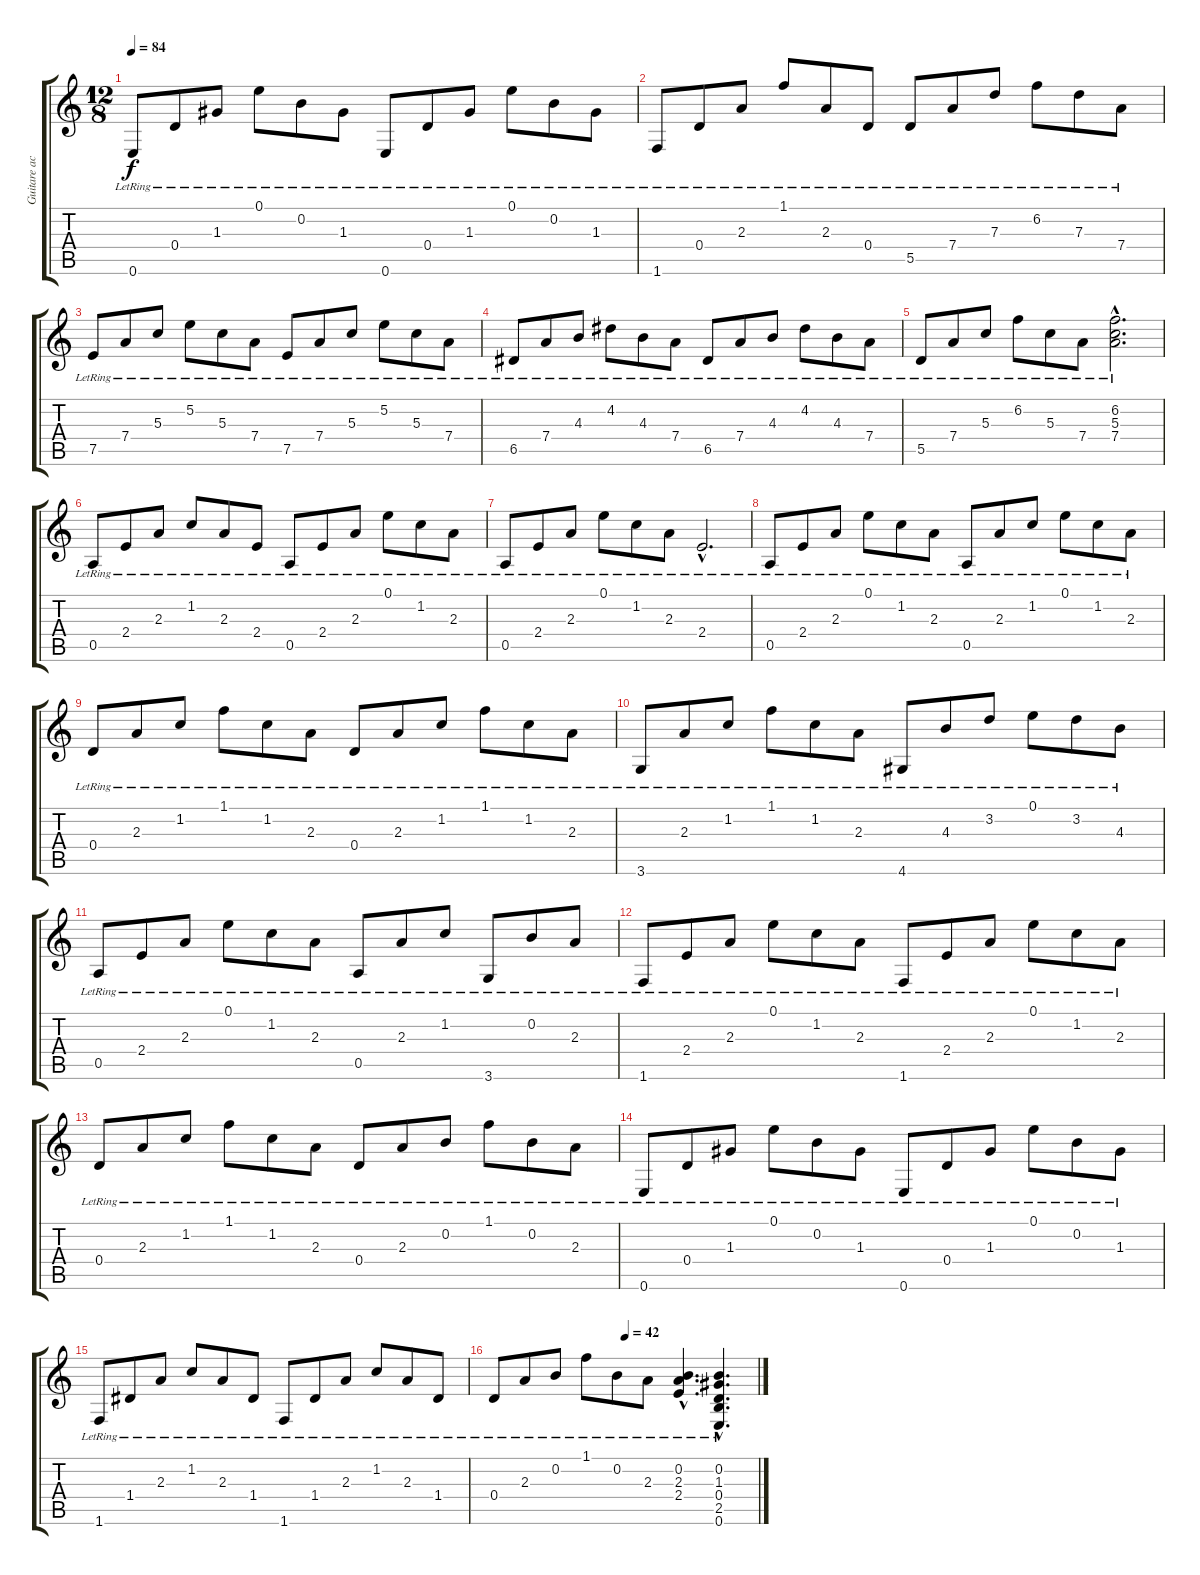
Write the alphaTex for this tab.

\track ("Guitare acoustique" "Guitare ac") {instrument acousticguitarsteel}
\staff {score tabs}
\tuning (E4 B3 G3 D3 A2 E2) {hide}
\ts (12 8)
\tempo 84
\clef g2
\ks c
0.6{lr}.8{dy f} 0.4{lr}.8 1.3{lr}.8 0.1{lr}.8 0.2{lr}.8 1.3{lr}.8 0.6{lr}.8 0.4{lr}.8 1.3{lr}.8 0.1{lr}.8 0.2{lr}.8 1.3{lr}.8 |
1.6{lr}.8 0.4{lr}.8 2.3{lr}.8 1.1{lr}.8 2.3{lr}.8 0.4{lr}.8 5.5{lr}.8 7.4{lr}.8 7.3{lr}.8 6.2{lr}.8 7.3{lr}.8 7.4{lr}.8 |
7.5{lr}.8 7.4{lr}.8 5.3{lr}.8 5.2{lr}.8 5.3{lr}.8 7.4{lr}.8 7.5{lr}.8 7.4{lr}.8 5.3{lr}.8 5.2{lr}.8 5.3{lr}.8 7.4{lr}.8 |
6.5{lr}.8 7.4{lr}.8 4.3{lr}.8 4.2{lr}.8 4.3{lr}.8 7.4{lr}.8 6.5{lr}.8 7.4{lr}.8 4.3{lr}.8 4.2{lr}.8 4.3{lr}.8 7.4{lr}.8 |
5.5{lr}.8 7.4{lr}.8 5.3{lr}.8 6.2{lr}.8 5.3{lr}.8 7.4{lr}.8 (6.2{hac lr} 5.3{hac lr} 7.4{hac lr}).2{d} |
0.5{lr}.8 2.4{lr}.8 2.3{lr}.8 1.2{lr}.8 2.3{lr}.8 2.4{lr}.8 0.5{lr}.8 2.4{lr}.8 2.3{lr}.8 0.1{lr}.8 1.2{lr}.8 2.3{lr}.8 |
0.5{lr}.8 2.4{lr}.8 2.3{lr}.8 0.1{lr}.8 1.2{lr}.8 2.3{lr}.8 2.4{hac lr}.2{d} |
0.5{lr}.8 2.4{lr}.8 2.3{lr}.8 0.1{lr}.8 1.2{lr}.8 2.3{lr}.8 0.5{lr}.8 2.3{lr}.8 1.2{lr}.8 0.1{lr}.8 1.2{lr}.8 2.3{lr}.8 |
0.4{lr}.8 2.3{lr}.8 1.2{lr}.8 1.1{lr}.8 1.2{lr}.8 2.3{lr}.8 0.4{lr}.8 2.3{lr}.8 1.2{lr}.8 1.1{lr}.8 1.2{lr}.8 2.3{lr}.8 |
3.6{lr}.8 2.3{lr}.8 1.2{lr}.8 1.1{lr}.8 1.2{lr}.8 2.3{lr}.8 4.6{lr}.8 4.3{lr}.8 3.2{lr}.8 0.1{lr}.8 3.2{lr}.8 4.3{lr}.8 |
0.5{lr}.8 2.4{lr}.8 2.3{lr}.8 0.1{lr}.8 1.2{lr}.8 2.3{lr}.8 0.5{lr}.8 2.3{lr}.8 1.2{lr}.8 3.6{lr}.8 0.2{lr}.8 2.3{lr}.8 |
1.6{lr}.8 2.4{lr}.8 2.3{lr}.8 0.1{lr}.8 1.2{lr}.8 2.3{lr}.8 1.6{lr}.8 2.4{lr}.8 2.3{lr}.8 0.1{lr}.8 1.2{lr}.8 2.3{lr}.8 |
0.4{lr}.8 2.3{lr}.8 1.2{lr}.8 1.1{lr}.8 1.2{lr}.8 2.3{lr}.8 0.4{lr}.8 2.3{lr}.8 0.2{lr}.8 1.1{lr}.8 0.2{lr}.8 2.3{lr}.8 |
0.6{lr}.8 0.4{lr}.8 1.3{lr}.8 0.1{lr}.8 0.2{lr}.8 1.3{lr}.8 0.6{lr}.8 0.4{lr}.8 1.3{lr}.8 0.1{lr}.8 0.2{lr}.8 1.3{lr}.8 |
1.6{lr}.8 1.4{lr}.8 2.3{lr}.8 1.2{lr}.8 2.3{lr}.8 1.4{lr}.8 1.6{lr}.8 1.4{lr}.8 2.3{lr}.8 1.2{lr}.8 2.3{lr}.8 1.4{lr}.8 |
\tempo (42 0.5)
0.4{lr}.8 2.3{lr}.8 0.2{lr}.8 1.1{lr}.8 0.2{lr}.8 2.3{lr}.8 (0.2{hac lr} 2.3{hac lr} 2.4{hac lr}).4{d} (0.2{hac lr} 1.3{hac lr} 0.4{hac lr} 2.5{hac lr} 0.6{hac lr}).4{d}
